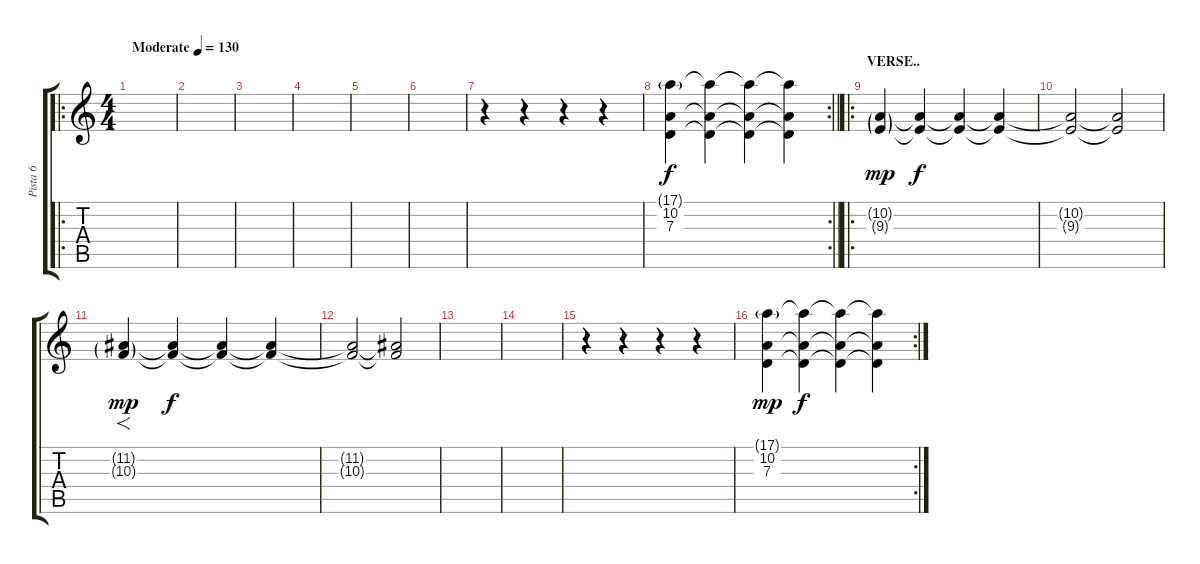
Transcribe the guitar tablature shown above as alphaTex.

\track ("Pista 6" "Pista 6") {instrument pad2warm}
\staff {score tabs}
\tuning (E4 B3 G3 D3 A2 E2) {hide}
\ro
\ts (4 4)
\tempo (130 "Moderate")
\clef g2
\ks c
|
|
|
|
|
|
r.4 r.4 r.4{balance 0} r.4{volume 7} |
\rc 2
\barLineRight lightlight
(17.1{g} 10.2 7.3).4{volume 12 balance 16} (17.1{t} 10.2{t} 7.3{t}).4{dy f} (17.1{t} 10.2{t} 7.3{t}).4{balance 0} (17.1{t} 10.2{t} 7.3{t}).4 |
\ro
\section ("" "VERSE..")
(10.2{g} 9.3{g}).4{dy mp balance 16} (10.2{t} 9.3{t}).4{dy f} (10.2{t} 9.3{t}).4{volume 3 balance 0} (10.2{t} 9.3{t}).4 |
(10.2{t} 9.3{t}).2 (10.2{t} 9.3{t}).2 |
(11.2{g} 10.3{g}).4{f dy mp volume 8 balance 16} (11.2{t} 10.3{t}).4{dy f} (11.2{t} 10.3{t}).4{volume 3 balance 0} (11.2{t} 10.3{t}).4 |
(11.2{t} 10.3{t}).2 (11.2{t} 10.3{t}).2 |
|
|
r.4 r.4 r.4{balance 0} r.4{volume 7} |
\rc 2
(17.1{g} 10.2 7.3).4{dy mp volume 12 balance 16} (17.1{t} 10.2{t} 7.3{t}).4{dy f} (17.1{t} 10.2{t} 7.3{t}).4{balance 0} (17.1{t} 10.2{t} 7.3{t}).4
